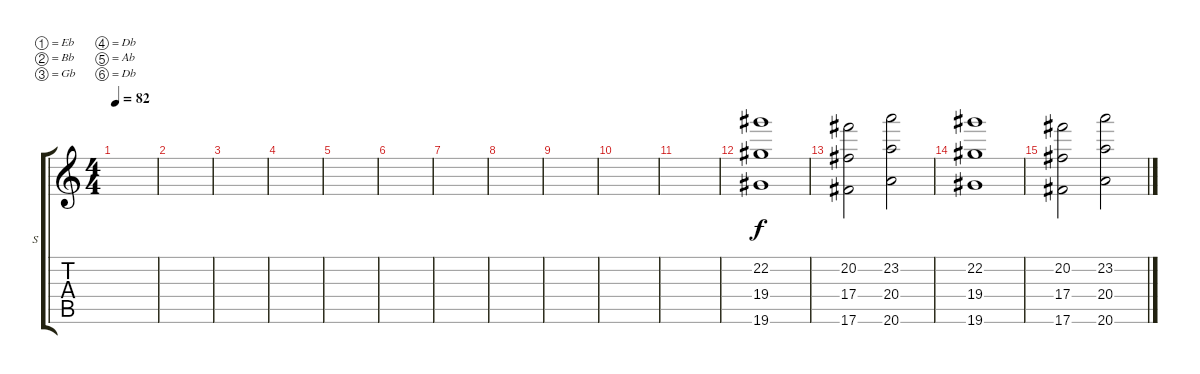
\defaultSystemsLayout 4
\bracketExtendMode groupsimilarinstruments
\firstSystemTrackNameOrientation horizontal
\otherSystemsTrackNameOrientation horizontal
\track ("Synth" "S") {instrument overdrivenguitar}
\staff {score tabs}
\tuning (Eb4 Bb3 Gb3 Db3 Ab2 Db2)
\ts (4 4)
\tempo 82
\clef g2
\ks c
|
|
|
|
|
|
|
|
|
|
|
(19.4 19.6 22.2).1{dy f} |
(17.6 17.4 20.2).2 (20.4 20.6 23.2).2 |
(19.4 19.6 22.2).1 |
(17.6 17.4 20.2).2 (20.4 20.6 23.2).2
